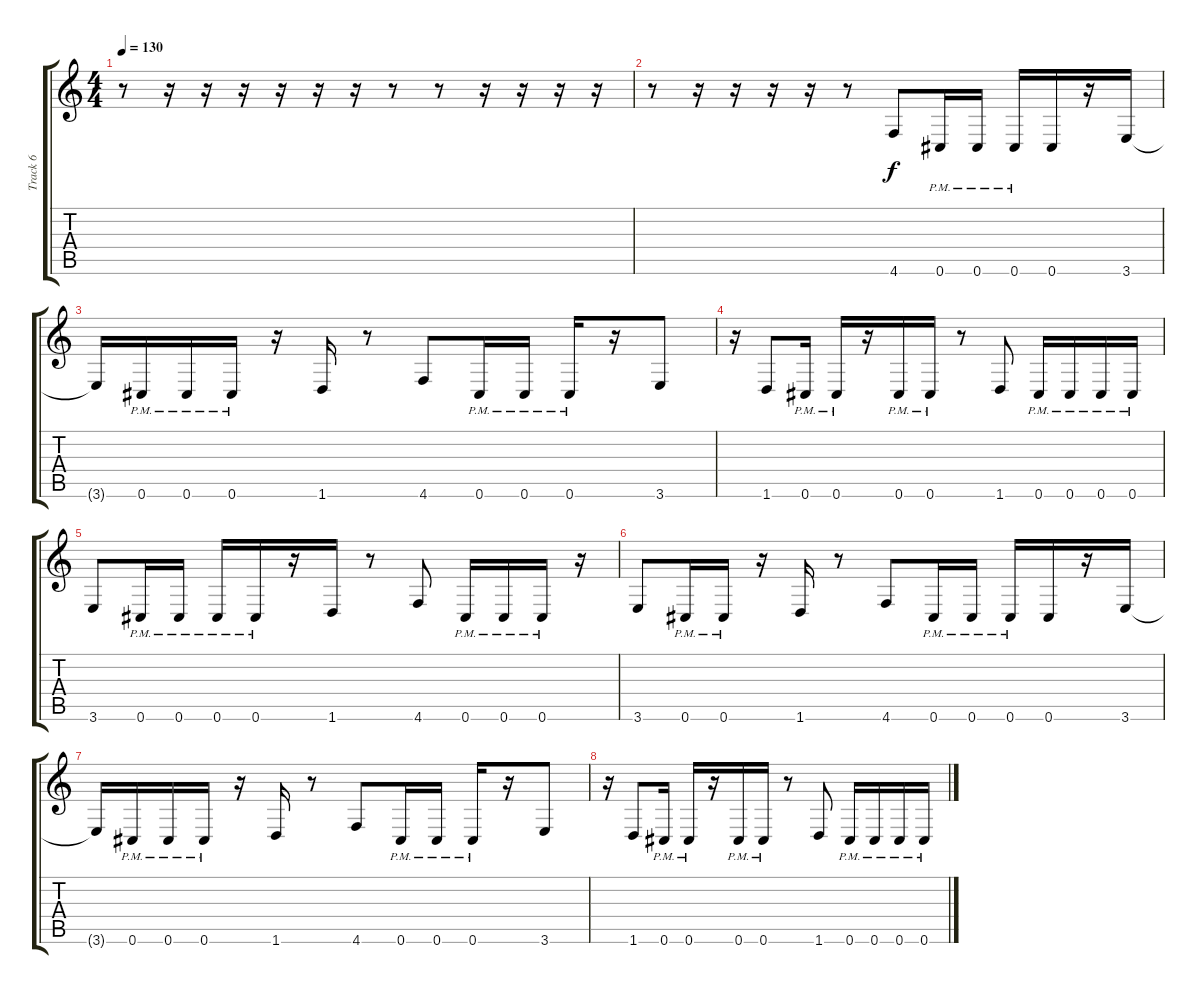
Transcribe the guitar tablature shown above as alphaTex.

\track ("Track 6" "Track 6") {instrument distortionguitar}
\staff {score tabs}
\tuning (Db4 Ab3 E3 B2 Gb2 Db2) {hide}
\ts (4 4)
\tempo 130
\clef g2
\ks c
r.8{dy f} r.16 r.16 r.16 r.16 r.16 r.16 r.8 r.8 r.16 r.16 r.16 r.16 |
r.8 r.16 r.16 r.16 r.16 r.8 4.6.8 0.6{pm}.16 0.6{pm}.16 0.6{pm}.16 0.6.16 r.16 3.6.16 |
3.6{t}.16 0.6{pm}.16 0.6{pm}.16 0.6{pm}.16 r.16 1.6.16 r.8 4.6.8 0.6{pm}.16 0.6{pm}.16 0.6{pm}.16 r.16 3.6.8 |
r.16 1.6.8 0.6{pm}.16 0.6{pm}.16 r.16 0.6{pm}.16 0.6{pm}.16 r.8 1.6.8 0.6{pm}.16 0.6{pm}.16 0.6{pm}.16 0.6{pm}.16 |
3.6.8 0.6{pm}.16 0.6{pm}.16 0.6{pm}.16 0.6{pm}.16 r.16 1.6.16 r.8 4.6.8 0.6{pm}.16 0.6{pm}.16 0.6{pm}.16 r.16 |
3.6.8 0.6{pm}.16 0.6{pm}.16 r.16 1.6.16 r.8 4.6.8 0.6{pm}.16 0.6{pm}.16 0.6{pm}.16 0.6.16 r.16 3.6.16 |
3.6{t}.16 0.6{pm}.16 0.6{pm}.16 0.6{pm}.16 r.16 1.6.16 r.8 4.6.8 0.6{pm}.16 0.6{pm}.16 0.6{pm}.16 r.16 3.6.8 |
r.16 1.6.8 0.6{pm}.16 0.6{pm}.16 r.16 0.6{pm}.16 0.6{pm}.16 r.8 1.6.8 0.6{pm}.16 0.6{pm}.16 0.6{pm}.16 0.6{pm}.16
